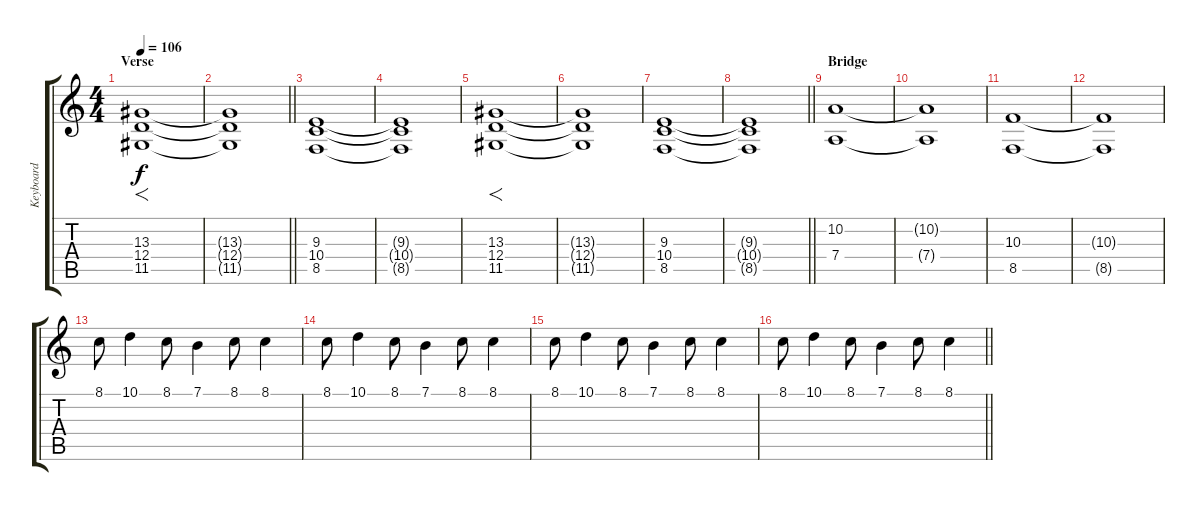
\track ("Keyboard" "Keyboard") {instrument synthstrings2}
\staff {score tabs}
\tuning (E4 B3 G3 D3 A2 E2) {hide}
\ts (4 4)
\section ("" "Verse")
\tempo 106
\clef g2
\ks c
(13.3 12.4 11.5).1{f dy f} |
\barLineRight lightlight
(13.3{t} 12.4{t} 11.5{t}).1 |
(9.3 10.4 8.5).1 |
(9.3{t} 10.4{t} 8.5{t}).1 |
(13.3 12.4 11.5).1{f} |
(13.3{t} 12.4{t} 11.5{t}).1 |
(9.3 10.4 8.5).1 |
\barLineRight lightlight
(9.3{t} 10.4{t} 8.5{t}).1 |
\section ("" "Bridge")
(10.2 7.4).1 |
(10.2{t} 7.4{t}).1 |
(10.3 8.5).1 |
(10.3{t} 8.5{t}).1 |
8.1.8 10.1.4 8.1.8 7.1.4 8.1.8 8.1.4 |
8.1.8 10.1.4 8.1.8 7.1.4 8.1.8 8.1.4 |
8.1.8 10.1.4 8.1.8 7.1.4 8.1.8 8.1.4 |
\barLineRight lightlight
8.1.8 10.1.4 8.1.8 7.1.4 8.1.8 8.1.4
